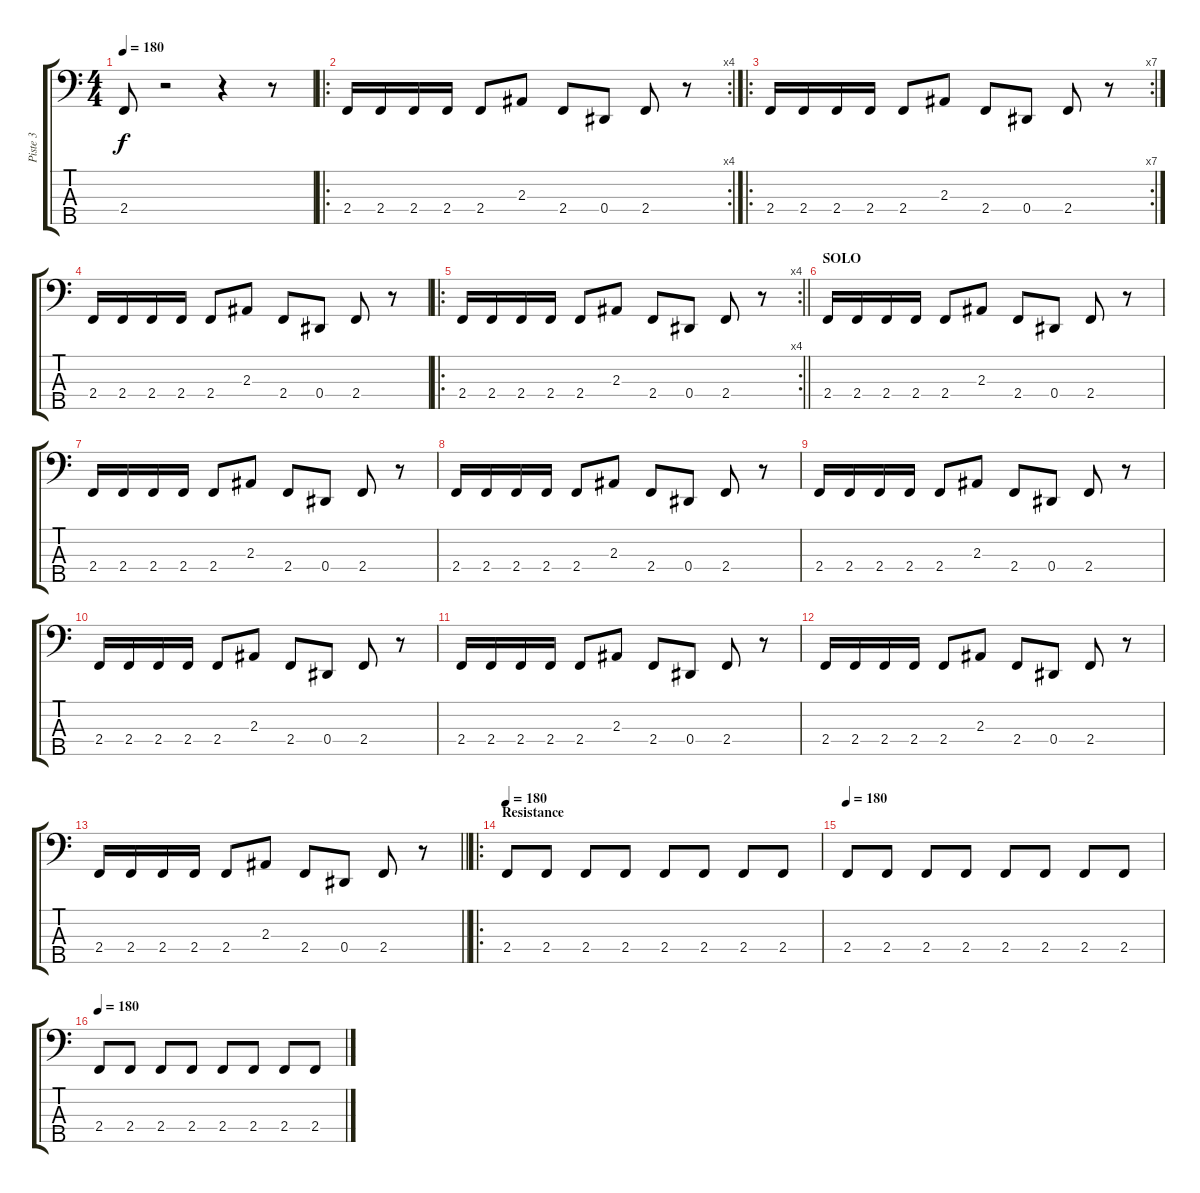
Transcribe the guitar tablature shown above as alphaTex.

\track ("Piste 3" "Piste 3") {instrument electricbasspick}
\staff {score tabs}
\tuning (Gb2 Db2 Ab1 Eb1 Bb0) {hide}
\ts (4 4)
\tempo 180
\clef f4
\ks c
2.4{t}.8{dy f} r.2 r.4 r.8 |
\ro
\rc 4
2.4.16{instrument slapbass1} 2.4.16 2.4.16 2.4.16 2.4.8 2.3.8 2.4.8 0.4.8 2.4.8 r.8 |
\ro
\rc 7
2.4.16{instrument electricbasspick} 2.4.16 2.4.16 2.4.16 2.4.8 2.3.8 2.4.8 0.4.8 2.4.8 r.8 |
2.4.16{instrument electricbasspick} 2.4.16 2.4.16 2.4.16 2.4.8 2.3.8 2.4.8 0.4.8 2.4.8 r.8 |
\ro
\rc 4
\barLineRight lightlight
2.4.16{instrument slapbass1} 2.4.16 2.4.16 2.4.16 2.4.8 2.3.8 2.4.8 0.4.8 2.4.8 r.8 |
\section ("" "SOLO")
2.4.16{instrument electricbasspick} 2.4.16 2.4.16 2.4.16 2.4.8 2.3.8 2.4.8 0.4.8 2.4.8 r.8 |
2.4.16{instrument electricbasspick} 2.4.16 2.4.16 2.4.16 2.4.8 2.3.8 2.4.8 0.4.8 2.4.8 r.8 |
2.4.16{instrument electricbasspick} 2.4.16 2.4.16 2.4.16 2.4.8 2.3.8 2.4.8 0.4.8 2.4.8 r.8 |
2.4.16{instrument electricbasspick} 2.4.16 2.4.16 2.4.16 2.4.8 2.3.8 2.4.8 0.4.8 2.4.8 r.8 |
2.4.16{instrument electricbasspick} 2.4.16 2.4.16 2.4.16 2.4.8 2.3.8 2.4.8 0.4.8 2.4.8 r.8 |
2.4.16{instrument electricbasspick} 2.4.16 2.4.16 2.4.16 2.4.8 2.3.8 2.4.8 0.4.8 2.4.8 r.8 |
2.4.16{instrument electricbasspick} 2.4.16 2.4.16 2.4.16 2.4.8 2.3.8 2.4.8 0.4.8 2.4.8 r.8 |
\barLineRight lightlight
2.4.16{instrument electricbasspick} 2.4.16 2.4.16 2.4.16 2.4.8 2.3.8 2.4.8 0.4.8 2.4.8 r.8 |
\ro
\section ("" "Resistance")
\tempo 180
2.4.8{instrument electricbasspick} 2.4.8 2.4.8 2.4.8 2.4.8 2.4.8 2.4.8 2.4.8 |
\tempo 180
2.4.8 2.4.8 2.4.8 2.4.8 2.4.8 2.4.8 2.4.8 2.4.8 |
\tempo 180
2.4.8 2.4.8 2.4.8 2.4.8 2.4.8 2.4.8 2.4.8 2.4.8
